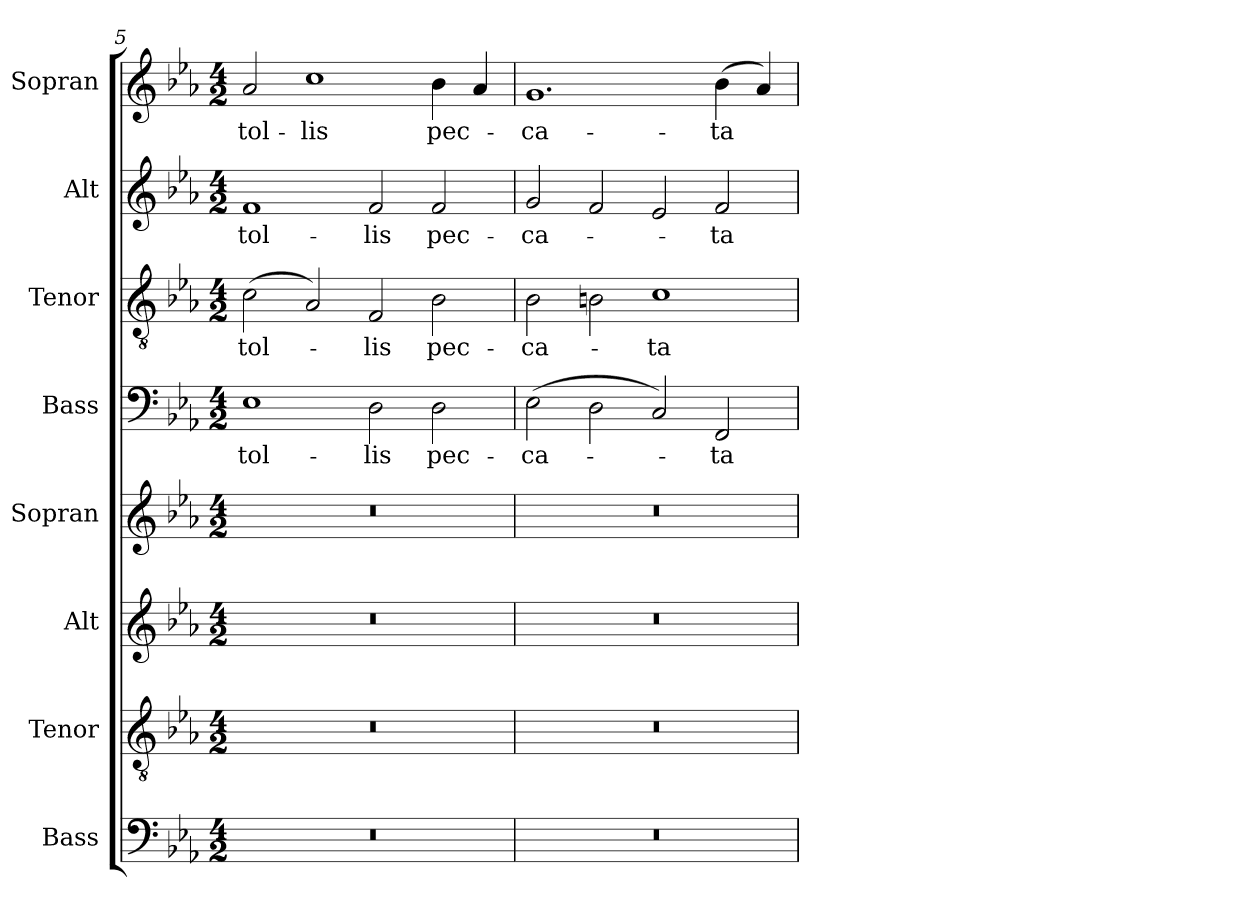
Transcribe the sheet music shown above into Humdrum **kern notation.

**kern	**kern	**kern	**kern	**kern	**text	**kern	**text	**kern	**text	**kern	**text
*part8	*part7	*part6	*part5	*part4	*part4	*part3	*part3	*part2	*part2	*part1	*part1
*staff8	*staff7	*staff6	*staff5	*staff4	*staff4	*staff3	*staff3	*staff2	*staff2	*staff1	*staff1
*I"Bass	*I"Tenor	*I"Alt	*I"Sopran	*I"Bass	*	*I"Tenor	*	*I"Alt	*	*I"Sopran	*
*I'B.	*I'T.	*I'A.	*I'S.	*I'B.	*	*I'T.	*	*I'A.	*	*I'S.	*
*clefF4	*clefGv2	*clefG2	*clefG2	*clefF4	*	*clefGv2	*	*clefG2	*	*clefG2	*
*k[b-e-a-]	*k[b-e-a-]	*k[b-e-a-]	*k[b-e-a-]	*k[b-e-a-]	*	*k[b-e-a-]	*	*k[b-e-a-]	*	*k[b-e-a-]	*
*E-:	*E-:	*E-:	*E-:	*E-:	*	*E-:	*	*E-:	*	*E-:	*
*M4/2	*M4/2	*M4/2	*M4/2	*M4/2	*	*M4/2	*	*M4/2	*	*M4/2	*
=5	=5	=5	=5	=5	=5	=5	=5	=5	=5	=5	=5
!	!	!	!	!	!LO:LY:b	!	!LO:LY:b	!	!LO:LY:b	!	!LO:LY:b
0r	0r	0r	0r	1E-	tol-	(>2c\	tol-	1f	tol-	2a-/	tol-
!	!	!	!	!	!	!	!	!	!	!	!LO:LY:b
.	.	.	.	.	.	2A-/)	.	.	.	1cc	-lis
!	!	!	!	!	!LO:LY:b	!	!LO:LY:b	!	!LO:LY:b	!	!
.	.	.	.	2D\	-lis	2F/	-lis	2f/	-lis	.	.
!	!	!	!	!	!LO:LY:b	!	!LO:LY:b	!	!LO:LY:b	!	!LO:LY:b
.	.	.	.	2D\	pec-	2B-\	pec-	2f/	pec-	4b-\	pec-
.	.	.	.	.	.	.	.	.	.	4a-/	.
!!LO:LB:g=z
=6	=6	=6	=6	=6	=6	=6	=6	=6	=6	=6	=6
!	!	!	!	!	!LO:LY:b	!	!LO:LY:b	!	!LO:LY:b	!	!LO:LY:b
0r	0r	0r	0r	(>2E-\	-ca-	2B-\	-ca-	2g/	-ca-	1.g	-ca-
.	.	.	.	2D\	.	2Bn\	.	2f/	.	.	.
!	!	!	!	!	!	!	!LO:LY:b	!	!	!	!
.	.	.	.	2C/)	.	1c	-ta	2e-/	.	.	.
!	!	!	!	!	!LO:LY:b	!	!	!	!LO:LY:b	!	!LO:LY:b
.	.	.	.	2FF/	-ta	.	.	2f/	-ta	(>4b-\	-ta
.	.	.	.	.	.	.	.	.	.	4a-/)	.
=	=	=	=	=	=	=	=	=	=	=	=
*-	*-	*-	*-	*-	*-	*-	*-	*-	*-	*-	*-
